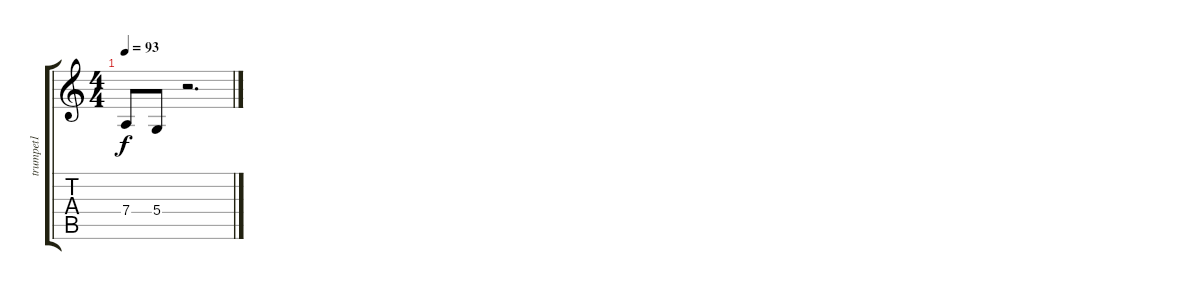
\track ("trumpet1" "trumpet1") {instrument tuba}
\staff {score tabs}
\tuning (E4 B3 G3 D3 A2 E2) {hide}
\ts (4 4)
\tempo 93
\clef g2
\ks c
7.4.8{dy f} 5.4.8 r.2{d}
